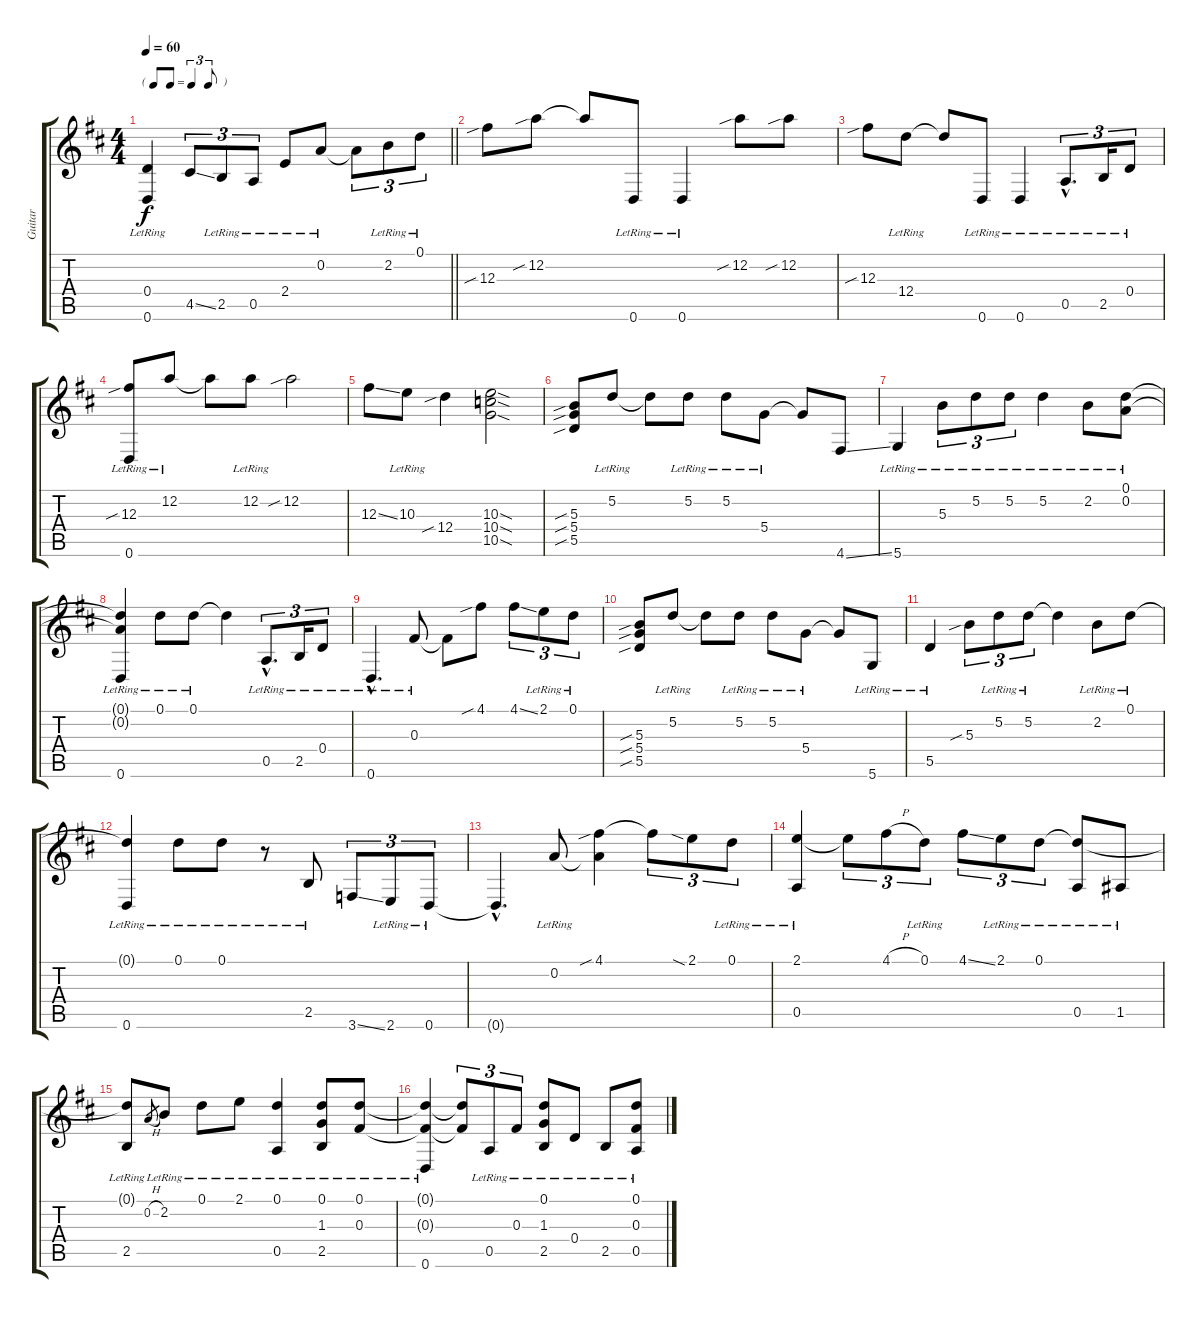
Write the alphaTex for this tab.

\track ("Guitar" "Guitar") {instrument electricguitarjazz}
\staff {score tabs}
\tuning (D4 A3 Gb3 D3 A2 D2) {hide}
\ts (4 4)
\tf triplet8th
\tempo 60
\clef g2
\barLineRight lightlight
\ks d
(0.4{lr} 0.6{lr}).4{dy f} 4.5{ss}.8{tu (3 2)} 2.5{lr}.8{tu (3 2)} 0.5{lr}.8{tu (3 2)} 2.4{lr}.8 0.2{lr}.8 0.2{t}.8{tu (3 2)} 2.2{lr}.8{tu (3 2)} 0.1{lr}.8{tu (3 2)} |
12.3{sib}.8 12.2{sib}.8 12.2{t}.8 0.6{lr}.8 0.6{lr}.4 12.2{sib}.8 12.2{sib}.8 |
12.3{sib}.8 12.4{lr}.8 12.4{t}.8 0.6{lr}.8 0.6{lr}.4 0.5{hac lr}.8{d tu (3 2)} 2.5{lr}.16{tu (3 2)} 0.4{lr}.8{tu (3 2)} |
(12.3{sib} 0.6{lr}).8 12.2{lr}.8 12.2{t}.8 12.2{lr}.8 12.2{sib}.2 |
12.3{ss}.8 10.3{lr}.8 12.4{sib}.4 (10.3{sod} 10.4{sod} 10.5{sod}).2 |
(5.3{sib} 5.4{sib} 5.5{sib}).8 5.2{lr}.8 5.2{t}.8 5.2{lr}.8 5.2{lr}.8 5.4{lr}.8 5.4{t}.8 4.6{ss}.8 |
5.6{lr}.4 5.3{lr}.8{tu (3 2)} 5.2{lr}.8{tu (3 2)} 5.2{lr}.8{tu (3 2)} 5.2{lr}.4 2.2{lr}.8 (0.1{lr} 0.2{lr}).8 |
(0.1{t} 0.2{t} 0.6{lr}).4 0.1{lr}.8 0.1{lr}.8 0.1{t}.4 0.5{hac lr}.8{d tu (3 2)} 2.5{lr}.16{tu (3 2)} 0.4{lr}.8{tu (3 2)} |
0.6{hac lr}.4{d} 0.3{lr}.8 0.3{t}.8 4.1{sib}.8 4.1{ss}.8{tu (3 2)} 2.1{lr}.8{tu (3 2)} 0.1{lr}.8{tu (3 2)} |
(5.3{sib} 5.4{sib} 5.5{sib}).8 5.2{lr}.8 5.2{t}.8 5.2{lr}.8 5.2{lr}.8 5.4{lr}.8 5.4{t}.8 5.6{lr}.8 |
5.5{lr}.4 5.3{sib}.8{tu (3 2)} 5.2{lr}.8{tu (3 2)} 5.2{lr}.8{tu (3 2)} 5.2{t}.4 2.2{lr}.8 0.1{lr}.8 |
(0.1{t} 0.6{lr}).4 0.1{lr}.8 0.1{lr}.8 r.8 2.5{lr}.8 3.6{ss}.8{tu (3 2)} 2.6{lr}.8{tu (3 2)} 0.6{lr}.8{tu (3 2)} |
0.6{hac t}.4{d} 0.2{lr}.8 (4.1{sib} 0.2{t}).4 4.1{t}.8{tu (3 2)} 2.1{sia}.8{tu (3 2)} 0.1{lr}.8{tu (3 2)} |
(2.1{lr} 0.5{lr}).4 2.1{t}.8{tu (3 2)} 4.1{h}.8{tu (3 2)} 0.1{lr}.8{tu (3 2)} 4.1{ss}.8{tu (3 2)} 2.1{lr}.8{tu (3 2)} 0.1{lr}.8{tu (3 2)} (0.1{t} 0.5{lr}).8 1.5{lr}.8 |
(0.1{t} 2.5{lr}).8 0.2{h}.8{gr} 2.2{lr}.8 0.1{lr}.8 2.1{lr}.8 (0.1{lr} 0.5{lr}).4 (0.1{lr} 1.3{lr} 2.5{lr}).8 (0.1{lr} 0.3{lr}).8 |
(0.1{t} 0.3{t} 0.6{lr}).4 (0.1{t} 0.3{t}).8{tu (3 2)} 0.5{lr}.8{tu (3 2)} 0.3{lr}.8{tu (3 2)} (0.1{lr} 1.3{lr} 2.5{lr}).8 0.4{lr}.8 2.5{lr}.8 (0.1{lr} 0.3{lr} 0.5{lr}).8
